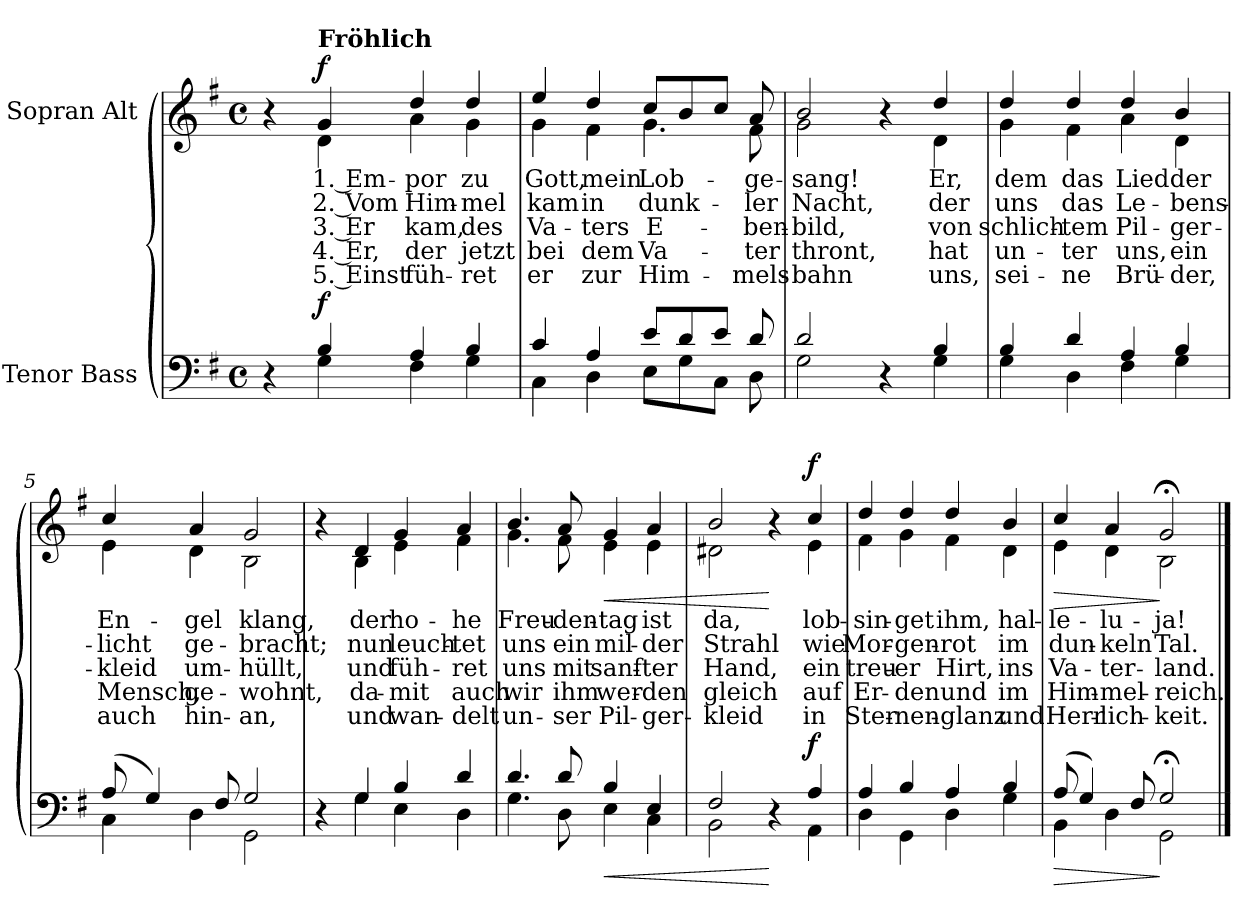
**kern	**dynam	**kern	**text	**text	**text	**text	**text	**dynam
*part2	*part2	*part1	*part1	*part1	*part1	*part1	*part1	*part1
*staff2	*staff2	*staff1	*staff1	*staff1	*staff1	*staff1	*staff1	*staff1
*I"Tenor Bass	*	*I"Sopran Alt	*	*	*	*	*	*
*clefF4	*	*clefG2	*	*	*	*	*	*
*k[f#]	*	*k[f#]	*	*	*	*	*	*
*M4/4	*	*M4/4	*	*	*	*	*	*
*met(c)	*	*met(c)	*	*	*	*	*	*
=1	=1	=1	=1	=1	=1	=1	=1	=1
*^	*	*^	*	*	*	*	*	*
4r	4ryy	.	4r	4ryy	.	.	.	.	.	.
!	!	!	!LO:TX:a:B:t=Fröhlich	!	!	!	!	!	!	!
!	!	!LO:DY:a	!	!	!	!	!	!	!	!LO:DY:a
4B/	4G\	f	4g/	4d\	1. Em-	2. Vom	3. Er	4. Er,	5. Einst	f
4A/	4F#\	.	4dd/	4a\	-por	Him-	kam,	der	füh-	.
4B/	4G\	.	4dd/	4g\	zu	-mel	des	jetzt	-ret	.
=2	=2	=2	=2	=2	=2	=2	=2	=2	=2	=2
4c/	4C\	.	4ee/	4g\	Gott,	kam	Va-	bei	er	.
4A/	4D\	.	4dd/	4f#\	mein	in	-ters	dem	zur	.
8e/L	8E\L	.	8cc/L	4.g\	Lob-	dunk-	E-	Va-	Him-	.
8d/	8G\	.	8b/	.	.	.	.	.	.	.
8e/J	8C\J	.	8cc/J	.	.	.	.	.	.	.
8d/	8D\	.	8a/	8f#\	-ge-	-ler	-ben-	-ter	-mels-	.
=3	=3	=3	=3	=3	=3	=3	=3	=3	=3	=3
2d/	2G\	.	2b/	2g\	-sang!	Nacht,	-bild,	thront,	-bahn	.
4r	4ryy	.	4r	4ryy	.	.	.	.	.	.
4B/	4G\	.	4dd/	4d\	Er,	der	von	hat	uns,	.
!!LO:LB:g=z	!!
=4	=4	=4	=4	=4	=4	=4	=4	=4	=4	=4
4B/	4G\	.	4dd/	4g\	dem	uns	schlich-	un-	sei-	.
4d/	4D\	.	4dd/	4f#\	das	das	-tem	-ter	-ne	.
4A/	4F#\	.	4dd/	4a\	Lied	Le-	Pil-	uns,	Brü-	.
4B/	4G\	.	4b/	4d\	der	-bens-	-ger-	ein	-der,	.
=5	=5	=5	=5	=5	=5	=5	=5	=5	=5	=5
(8A/	4C\	.	4cc/	4e\	En-	-licht	-kleid	Mensch,	auch	.
4G/)	.	.	.	.	.	.	.	.	.	.
.	4D\	.	4a/	4d\	-gel	ge-	um-	ge-	hin-	.
8F#/	.	.	.	.	.	.	.	.	.	.
2G/	2GG\	.	2g/	2B\	klang,	-bracht;	-hüllt,	-wohnt,	-an,	.
=6	=6	=6	=6	=6	=6	=6	=6	=6	=6	=6
4r	4ryy	.	4r	4ryy	.	.	.	.	.	.
4G/	4G\	.	4d/	4B\	der	nun	und	da-	und	.
4B/	4E\	.	4g/	4e\	ho-	leuch-	füh-	-mit	wan-	.
4d/	4D\	.	4a/	4f#\	-he	-tet	-ret	auch	-delt	.
!!LO:LB:g=z	!!
=7	=7	=7	=7	=7	=7	=7	=7	=7	=7	=7
4.d/	4.G\	.	4.b/	4.g\	Freu-	uns	uns	wir	un-	.
8d/	8D\	.	8a/	8f#\	-den-	ein	mit	ihm	-ser	.
!	!	!LO:HP:b	!	!	!	!	!	!	!	!LO:HP:b
4B/	4E\	<	4g/	4e\	-tag	mil-	sanf-	wer-	Pil-	<
4E/	4C\	.	4a/	4e\	ist	-der	-ter	-den	-ger-	.
=8	=8	=8	=8	=8	=8	=8	=8	=8	=8	=8
2F#/	2BB\	.	2b/	2d#X\	da,	Strahl	Hand,	gleich	-kleid	.
4r	4ryy	[	4r	4ryy	.	.	.	.	.	[
!	!	!LO:DY:a	!	!	!	!	!	!	!	!LO:DY:a
4A/	4AA\	f	4cc/	4e\	lob-	wie	ein	auf	in	f
=9	=9	=9	=9	=9	=9	=9	=9	=9	=9	=9
4A/	4D\	.	4dd/	4f#\	-sin-	Mor-	treu-	Er-	Ster-	.
4B/	4GG\	.	4dd/	4g\	-get	-gen-	-er	-den	-nen-	.
4A/	4D\	.	4dd/	4f#\	ihm,	-rot	Hirt,	und	-glanz	.
4B/	4G\	.	4b/	4d\	hal-	im	ins	im	und	.
=10	=10	=10	=10	=10	=10	=10	=10	=10	=10	=10
!	!	!LO:HP:b	!	!	!	!	!	!	!	!LO:HP:b
(8A/	4BB\	>	4cc/	4e\	-le-	dun-	Va-	Him-	Herr-	>
4G/)	.	.	.	.	.	.	.	.	.	.
.	4D\	.	4a/	4d\	-lu-	-keln	-ter-	-mel-	-lich-	.
8F#/	.	.	.	.	.	.	.	.	.	.
2G;</	2GG\	]	2g;</	2B\	-ja!	Tal.	-land.	-reich.	-keit.	]
*v	*v	*	*	*	*	*	*	*	*	*
*	*	*v	*v	*	*	*	*	*	*
==	==	==	==	==	==	==	==	==
*-	*-	*-	*-	*-	*-	*-	*-	*-
